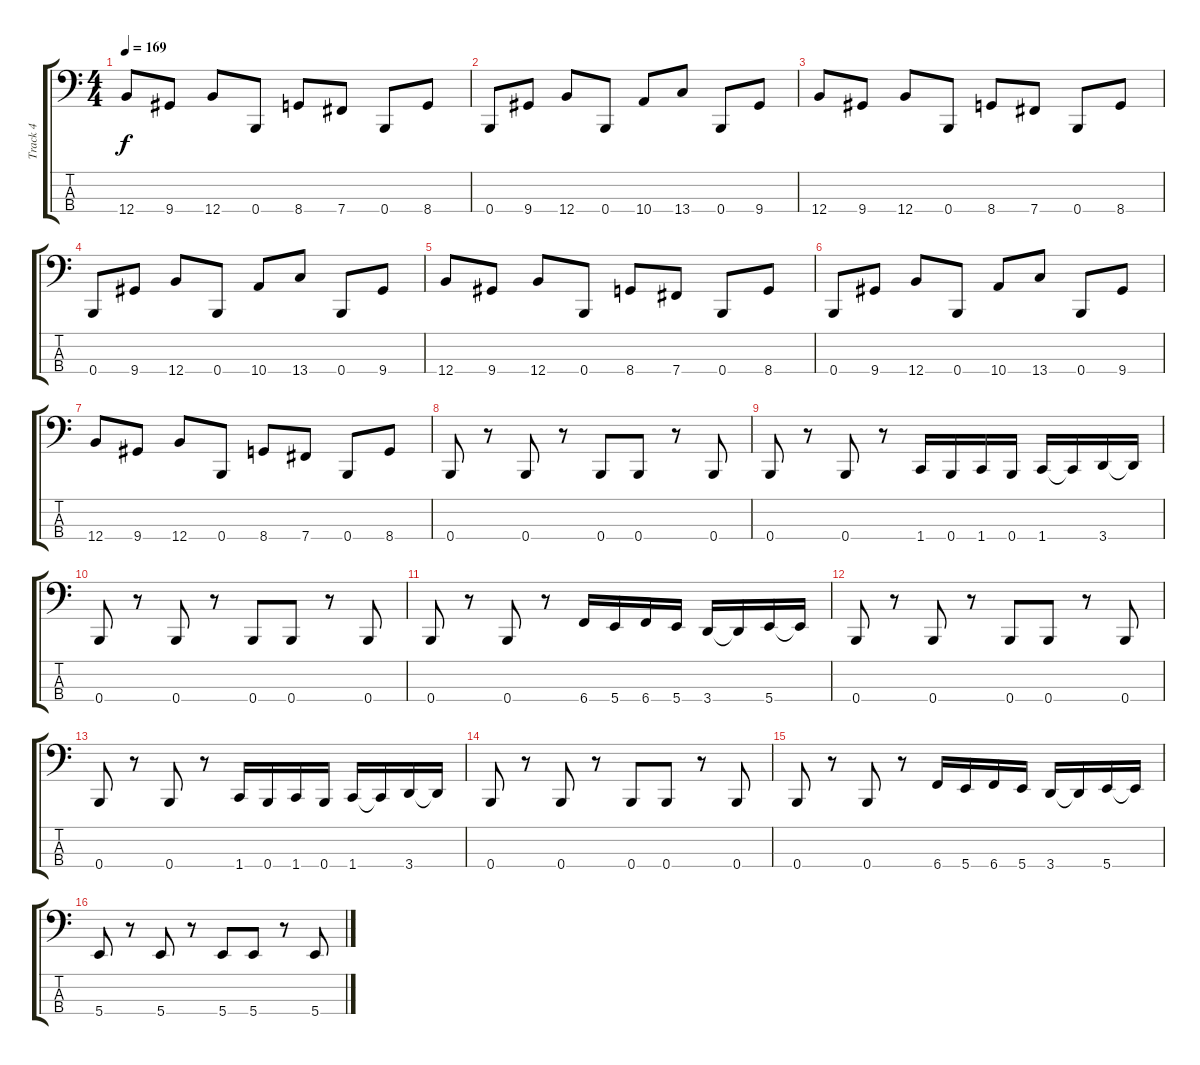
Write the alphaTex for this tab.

\track ("Track 4" "Track 4") {instrument electricbassfinger}
\staff {score tabs}
\tuning (E2 B1 Gb1 B0) {hide}
\ts (4 4)
\tempo 169
\clef f4
\ks c
12.4.8{dy f} 9.4.8 12.4.8 0.4.8 8.4.8 7.4.8 0.4.8 8.4.8 |
0.4.8 9.4.8 12.4.8 0.4.8 10.4.8 13.4.8 0.4.8 9.4.8 |
12.4.8 9.4.8 12.4.8 0.4.8 8.4.8 7.4.8 0.4.8 8.4.8 |
0.4.8 9.4.8 12.4.8 0.4.8 10.4.8 13.4.8 0.4.8 9.4.8 |
12.4.8 9.4.8 12.4.8 0.4.8 8.4.8 7.4.8 0.4.8 8.4.8 |
0.4.8 9.4.8 12.4.8 0.4.8 10.4.8 13.4.8 0.4.8 9.4.8 |
12.4.8 9.4.8 12.4.8 0.4.8 8.4.8 7.4.8 0.4.8 8.4.8 |
0.4.8 r.8 0.4.8 r.8 0.4.8 0.4.8 r.8 0.4.8 |
0.4.8 r.8 0.4.8 r.8 1.4.16 0.4.16 1.4.16 0.4.16 1.4.16 1.4{t}.16 3.4.16 3.4{t}.16 |
0.4.8 r.8 0.4.8 r.8 0.4.8 0.4.8 r.8 0.4.8 |
0.4.8 r.8 0.4.8 r.8 6.4.16 5.4.16 6.4.16 5.4.16 3.4.16 3.4{t}.16 5.4.16 5.4{t}.16 |
0.4.8 r.8 0.4.8 r.8 0.4.8 0.4.8 r.8 0.4.8 |
0.4.8 r.8 0.4.8 r.8 1.4.16 0.4.16 1.4.16 0.4.16 1.4.16 1.4{t}.16 3.4.16 3.4{t}.16 |
0.4.8 r.8 0.4.8 r.8 0.4.8 0.4.8 r.8 0.4.8 |
0.4.8 r.8 0.4.8 r.8 6.4.16 5.4.16 6.4.16 5.4.16 3.4.16 3.4{t}.16 5.4.16 5.4{t}.16 |
5.4.8 r.8 5.4.8 r.8 5.4.8 5.4.8 r.8 5.4.8
